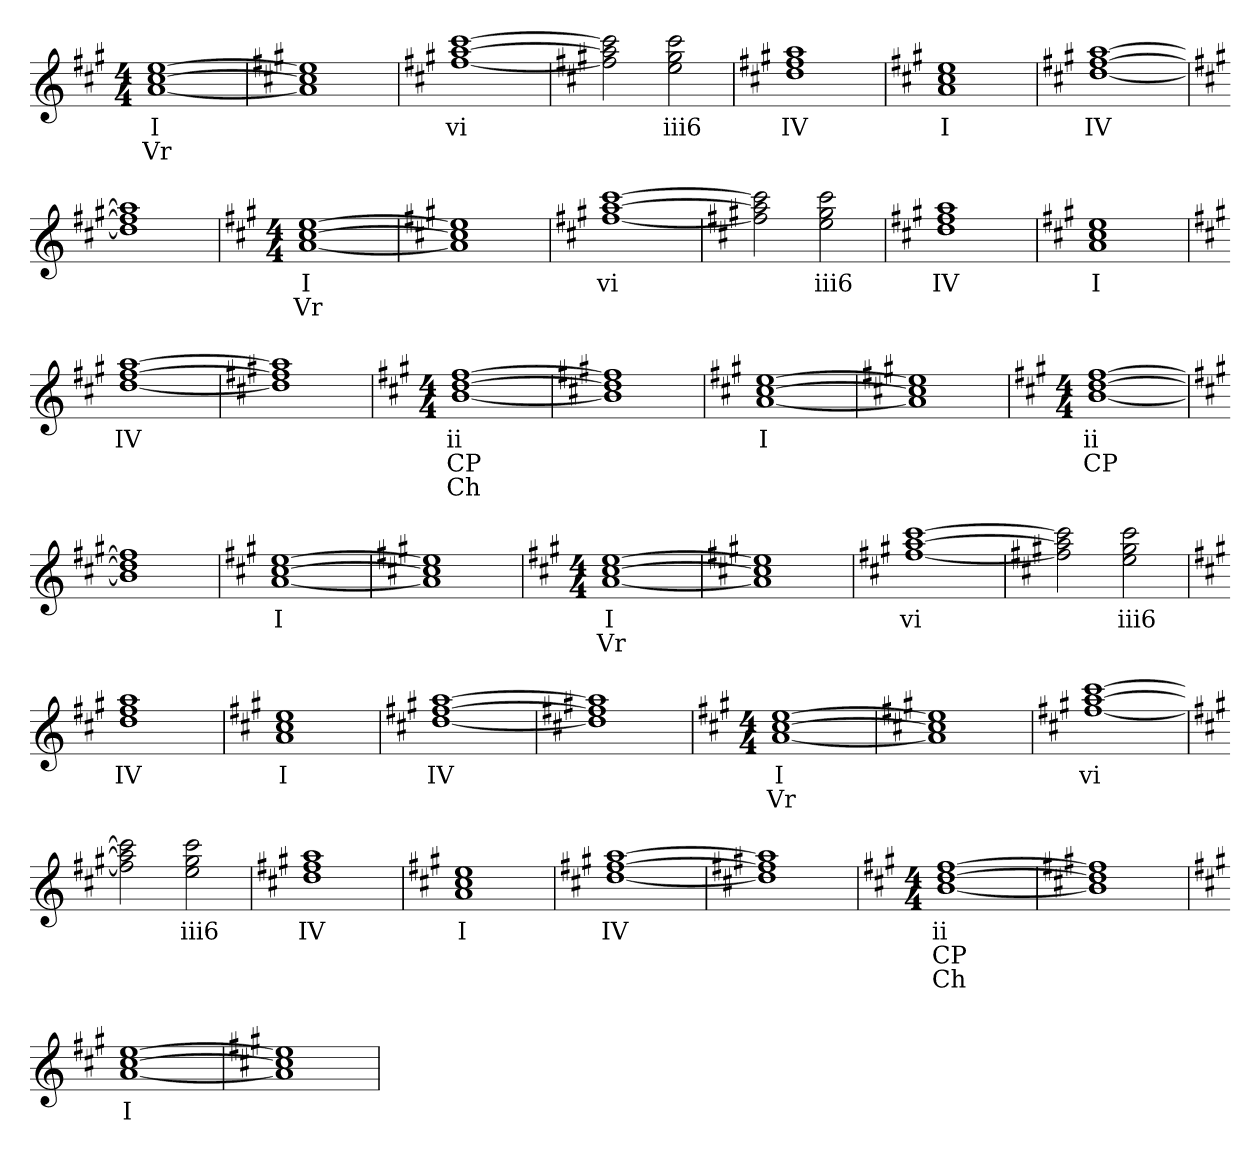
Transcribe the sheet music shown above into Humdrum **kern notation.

**kern	**text	**text	**text
*part1	*part1	*part1	*part1
*staff1	*staff1	*staff1	*staff1
*k[f#c#g#]	*	*	*
*A:	*	*	*
*M4/4	*	*	*
=	=	=	=
[1a [1cc# [1ee	I	Vr	.
=	=	=	=
*k[f#c#g#]	*	*	*
*A:	*	*	*
1a] 1cc#] 1ee]	.	.	.
=	=	=	=
*k[f#c#g#]	*	*	*
*A:	*	*	*
[1ff# [1aa [1ccc#	vi	.	.
=	=	=	=
*k[f#c#g#]	*	*	*
*A:	*	*	*
2ff#] 2aa] 2ccc#]	.	.	.
2ee 2gg# 2ccc#	iii6	.	.
=	=	=	=
*k[f#c#g#]	*	*	*
*A:	*	*	*
1dd 1ff# 1aa	IV	.	.
=	=	=	=
*k[f#c#g#]	*	*	*
*A:	*	*	*
1a 1cc# 1ee	I	.	.
=	=	=	=
*k[f#c#g#]	*	*	*
*A:	*	*	*
[1dd [1ff# [1aa	IV	.	.
=	=	=	=
*k[f#c#g#]	*	*	*
*A:	*	*	*
1dd] 1ff#] 1aa]	.	.	.
=	=	=	=
*k[f#c#g#]	*	*	*
*A:	*	*	*
*M4/4	*	*	*
[1a [1cc# [1ee	I	Vr	.
=	=	=	=
*k[f#c#g#]	*	*	*
*A:	*	*	*
1a] 1cc#] 1ee]	.	.	.
=	=	=	=
*k[f#c#g#]	*	*	*
*A:	*	*	*
[1ff# [1aa [1ccc#	vi	.	.
=	=	=	=
*k[f#c#g#]	*	*	*
*A:	*	*	*
2ff#] 2aa] 2ccc#]	.	.	.
2ee 2gg# 2ccc#	iii6	.	.
=	=	=	=
*k[f#c#g#]	*	*	*
*A:	*	*	*
1dd 1ff# 1aa	IV	.	.
=	=	=	=
*k[f#c#g#]	*	*	*
*A:	*	*	*
1a 1cc# 1ee	I	.	.
=	=	=	=
*k[f#c#g#]	*	*	*
*A:	*	*	*
[1dd [1ff# [1aa	IV	.	.
=	=	=	=
*k[f#c#g#]	*	*	*
*A:	*	*	*
1dd] 1ff#] 1aa]	.	.	.
=	=	=	=
*k[f#c#g#]	*	*	*
*A:	*	*	*
*M4/4	*	*	*
[1b [1dd [1ff#	ii	CP	Ch
=	=	=	=
*k[f#c#g#]	*	*	*
*A:	*	*	*
1b] 1dd] 1ff#]	.	.	.
=	=	=	=
*k[f#c#g#]	*	*	*
*A:	*	*	*
[1a [1cc# [1ee	I	.	.
=	=	=	=
*k[f#c#g#]	*	*	*
*A:	*	*	*
1a] 1cc#] 1ee]	.	.	.
=	=	=	=
*k[f#c#g#]	*	*	*
*A:	*	*	*
*M4/4	*	*	*
[1b [1dd [1ff#	ii	CP	.
=	=	=	=
*k[f#c#g#]	*	*	*
*A:	*	*	*
1b] 1dd] 1ff#]	.	.	.
=	=	=	=
*k[f#c#g#]	*	*	*
*A:	*	*	*
[1a [1cc# [1ee	I	.	.
=	=	=	=
*k[f#c#g#]	*	*	*
*A:	*	*	*
1a] 1cc#] 1ee]	.	.	.
=	=	=	=
*k[f#c#g#]	*	*	*
*A:	*	*	*
*M4/4	*	*	*
[1a [1cc# [1ee	I	Vr	.
=	=	=	=
*k[f#c#g#]	*	*	*
*A:	*	*	*
1a] 1cc#] 1ee]	.	.	.
=	=	=	=
*k[f#c#g#]	*	*	*
*A:	*	*	*
[1ff# [1aa [1ccc#	vi	.	.
=	=	=	=
*k[f#c#g#]	*	*	*
*A:	*	*	*
2ff#] 2aa] 2ccc#]	.	.	.
2ee 2gg# 2ccc#	iii6	.	.
=	=	=	=
*k[f#c#g#]	*	*	*
*A:	*	*	*
1dd 1ff# 1aa	IV	.	.
=	=	=	=
*k[f#c#g#]	*	*	*
*A:	*	*	*
1a 1cc# 1ee	I	.	.
=	=	=	=
*k[f#c#g#]	*	*	*
*A:	*	*	*
[1dd [1ff# [1aa	IV	.	.
=	=	=	=
*k[f#c#g#]	*	*	*
*A:	*	*	*
1dd] 1ff#] 1aa]	.	.	.
=	=	=	=
*k[f#c#g#]	*	*	*
*A:	*	*	*
*M4/4	*	*	*
[1a [1cc# [1ee	I	Vr	.
=	=	=	=
*k[f#c#g#]	*	*	*
*A:	*	*	*
1a] 1cc#] 1ee]	.	.	.
=	=	=	=
*k[f#c#g#]	*	*	*
*A:	*	*	*
[1ff# [1aa [1ccc#	vi	.	.
=	=	=	=
*k[f#c#g#]	*	*	*
*A:	*	*	*
2ff#] 2aa] 2ccc#]	.	.	.
2ee 2gg# 2ccc#	iii6	.	.
=	=	=	=
*k[f#c#g#]	*	*	*
*A:	*	*	*
1dd 1ff# 1aa	IV	.	.
=	=	=	=
*k[f#c#g#]	*	*	*
*A:	*	*	*
1a 1cc# 1ee	I	.	.
=	=	=	=
*k[f#c#g#]	*	*	*
*A:	*	*	*
[1dd [1ff# [1aa	IV	.	.
=	=	=	=
*k[f#c#g#]	*	*	*
*A:	*	*	*
1dd] 1ff#] 1aa]	.	.	.
=	=	=	=
*k[f#c#g#]	*	*	*
*A:	*	*	*
*M4/4	*	*	*
[1b [1dd [1ff#	ii	CP	Ch
=	=	=	=
*k[f#c#g#]	*	*	*
*A:	*	*	*
1b] 1dd] 1ff#]	.	.	.
=	=	=	=
*k[f#c#g#]	*	*	*
*A:	*	*	*
[1a [1cc# [1ee	I	.	.
=	=	=	=
*k[f#c#g#]	*	*	*
*A:	*	*	*
1a] 1cc#] 1ee]	.	.	.
=	=	=	=
*-	*-	*-	*-
